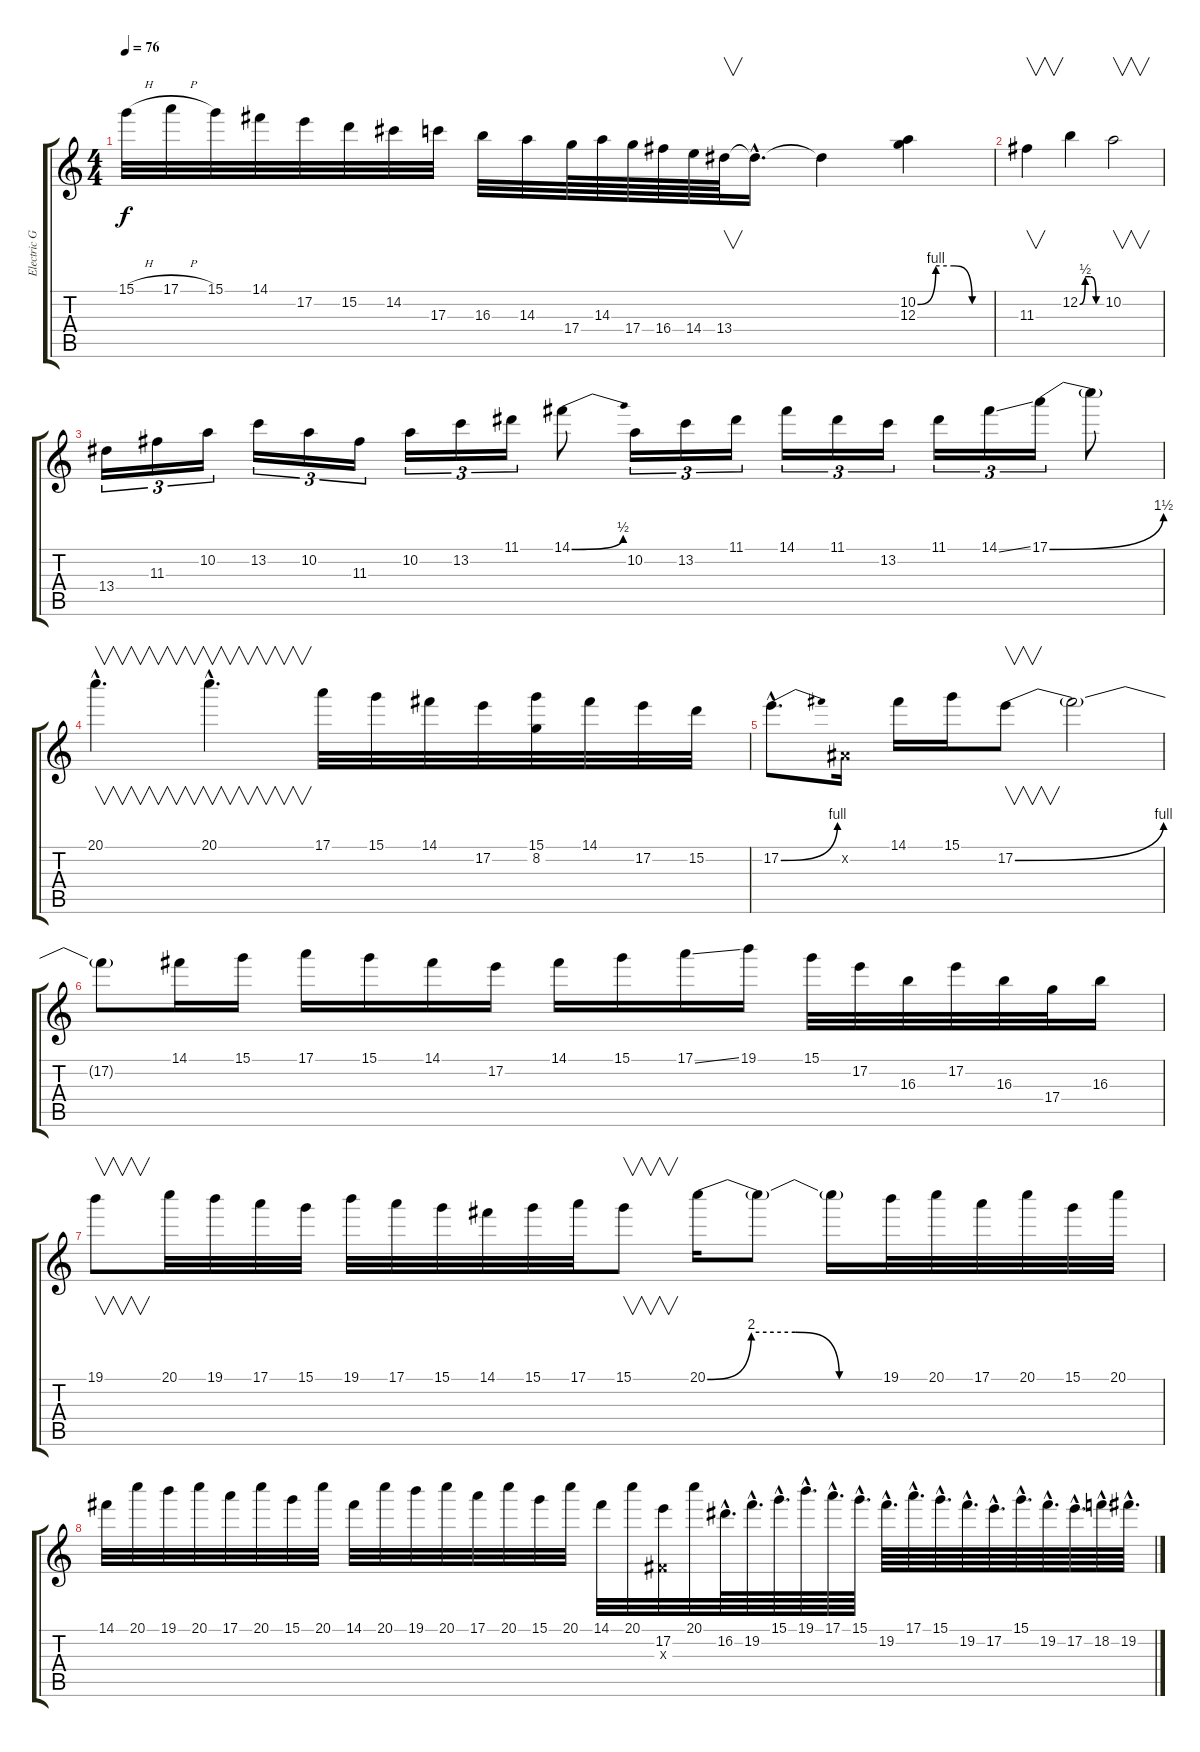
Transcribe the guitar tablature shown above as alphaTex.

\track ("Electric Guitar 2" "Electric G") {instrument distortionguitar}
\staff {score tabs}
\tuning (E4 B3 G3 D3 A2 E2) {hide}
\ts (4 4)
\tempo 76
\clef g2
\ks c
15.1{h}.32{dy f} 17.1{h}.32 15.1.32 14.1.32 17.2.32 15.2.32 14.2.32 17.3.32 16.3.32 14.3.32 17.4.64 14.3.64 17.4.64 16.4.64 14.4.64 13.4.64{v} 13.4{hac t}.16{d} 13.4{t}.4 (10.2{be (custom 0 0 15 4 30 4 45 0 60 0)} 12.3).4 |
11.3.4{v} 12.2{be (custom 0 0 15 2 30 2 45 0 60 0)}.4 10.2.2{v} |
13.4.16{tu (3 2)} 11.3.16{tu (3 2)} 10.2.16{tu (3 2)} 13.2.16{tu (3 2)} 10.2.16{tu (3 2)} 11.3.16{tu (3 2)} 10.2.16{tu (3 2)} 13.2.16{tu (3 2)} 11.1.16{tu (3 2)} 14.1{be (bend 0 0 60 2)}.8 10.2.16{tu (3 2)} 13.2.16{tu (3 2)} 11.1.16{tu (3 2)} 14.1.16{tu (3 2)} 11.1.16{tu (3 2)} 13.2.16{tu (3 2)} 11.1.16{tu (3 2)} 14.1{ss}.16{tu (3 2)} 17.1{be (bend 0 0 60 6)}.16{tu (3 2)} 17.1{t}.8 |
20.1{hac}.4{v d} 20.1{hac}.4{v d} 17.1.32 15.1.32 14.1.32 17.2.32 (15.1 8.2).32 14.1.32 17.2.32 15.2.32 |
17.2{be (bend 0 0 60 4) hac}.8{d} -1.2{x}.16 14.1.16 15.1.16 17.2{be (bend 0 0 60 4)}.8{v} 17.2{t}.2 |
17.2{t}.8 14.1.16 15.1.16 17.1.16 15.1.16 14.1.16 17.2.16 14.1.16 15.1.16 17.1{ss}.16 19.1.16 15.1.32 17.2.32 16.3.32 17.2.32 16.3.32 17.4.32 16.3.16 |
19.1.8{v} 20.1.32 19.1.32 17.1.32 15.1.32 19.1.32 17.1.32 15.1.32 14.1.32 15.1.32 17.1.32 15.1.8{v} 20.1{be (custom 0 0 15 8 30 8 45 0 60 0)}.16 20.1{t}.8 20.1{t}.16 19.1.32 20.1.32 17.1.32 20.1.32 15.1.32 20.1.32 |
14.1.32 20.1.32 19.1.32 20.1.32 17.1.32 20.1.32 15.1.32 20.1.32 14.1.32 20.1.32 19.1.32 20.1.32 17.1.32 20.1.32 15.1.32 20.1.32 14.1.32 20.1.32 (17.2 -1.3{x}).32 20.1.32 16.2{hac}.64{d} 19.2{hac}.64{d} 15.1{hac}.64{d} 19.1{hac}.64{d} 17.1{hac}.64{d} 15.1{hac}.64{d} 19.2{hac}.64{d} 17.1{hac}.64{d} 15.1{hac}.64{d} 19.2{hac}.64{d} 17.2{hac}.64{d} 15.1{hac}.64{d} 19.2{hac}.64{d} 17.2{hac}.64{d} 18.2{hac}.64{d} 19.2{h hac}.64{d}
